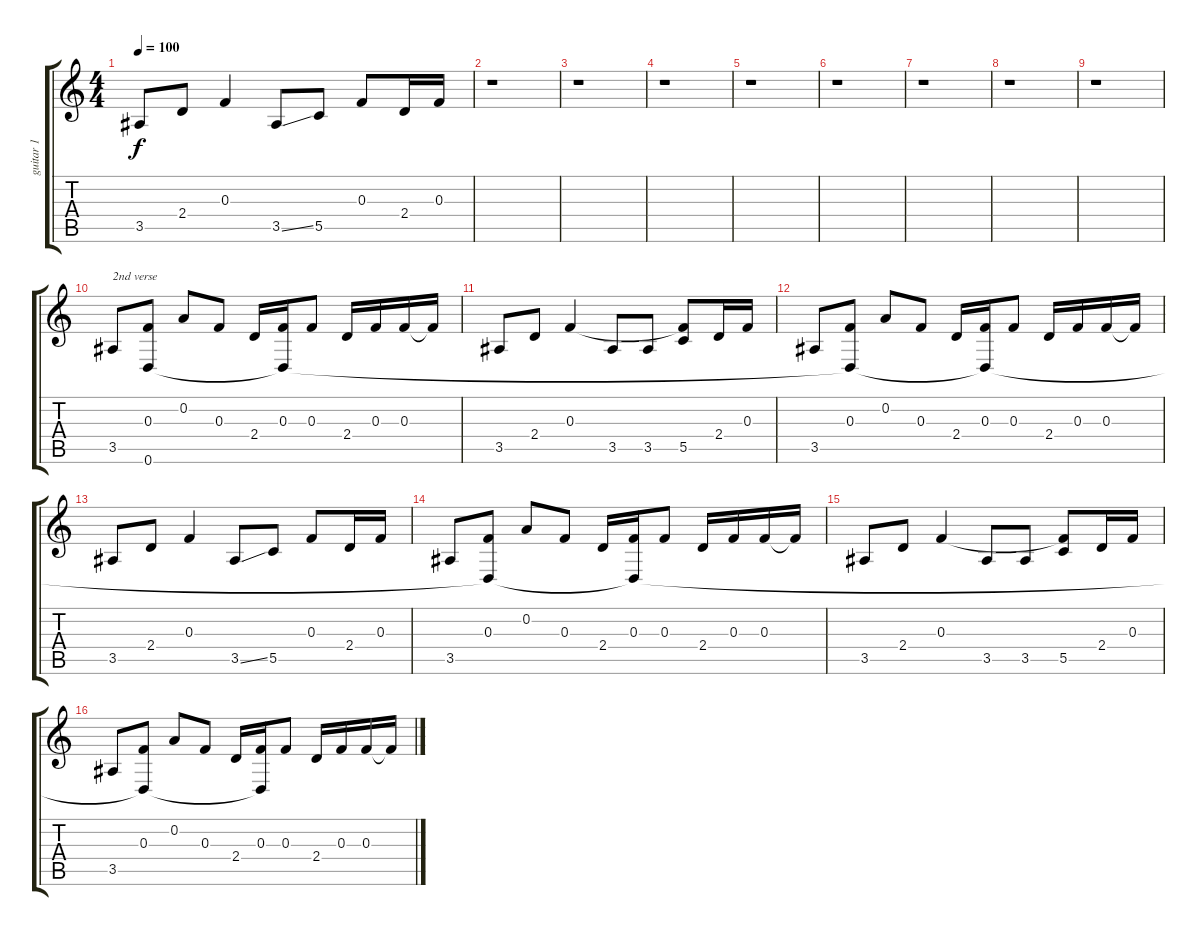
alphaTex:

\track ("guitar 1" "guitar 1") {instrument electricguitarclean}
\staff {score tabs}
\tuning (D4 A3 F3 C3 G2 D2) {hide}
\ts (4 4)
\tempo 100
\clef g2
\ks c
3.5.8{dy f} 2.4.8 0.3.4 3.5{ss}.8 5.5.8 0.3.8 2.4.16 0.3.16 |
r.1 |
r.1 |
r.1 |
r.1 |
r.1 |
r.1 |
r.1 |
r.1 |
3.5.8{txt "2nd verse" instrument electricguitarclean} (0.3 0.6).8 0.2.8 0.3.8 2.4.16 (0.3 0.6{t}).16 0.3.8 2.4.16 0.3.16 0.3.16 0.3{t}.16 |
3.5.8 2.4.8 0.3.4 3.5.8 3.5.8 (0.3{t} 5.5).8 2.4.16 0.3.16 |
3.5.8{instrument electricguitarclean} (0.3 0.6{t}).8 0.2.8 0.3.8 2.4.16 (0.3 0.6{t}).16 0.3.8 2.4.16 0.3.16 0.3.16 0.3{t}.16 |
3.5.8 2.4.8 0.3.4 3.5{ss}.8 5.5.8 0.3.8 2.4.16 0.3.16 |
3.5.8{instrument electricguitarclean} (0.3 0.6{t}).8 0.2.8 0.3.8 2.4.16 (0.3 0.6{t}).16 0.3.8 2.4.16 0.3.16 0.3.16 0.3{t}.16 |
3.5.8 2.4.8 0.3.4 3.5.8 3.5.8 (0.3{t} 5.5).8 2.4.16 0.3.16 |
3.5.8{instrument electricguitarclean} (0.3 0.6{t}).8 0.2.8 0.3.8 2.4.16 (0.3 0.6{t}).16 0.3.8 2.4.16 0.3.16 0.3.16 0.3{t}.16
